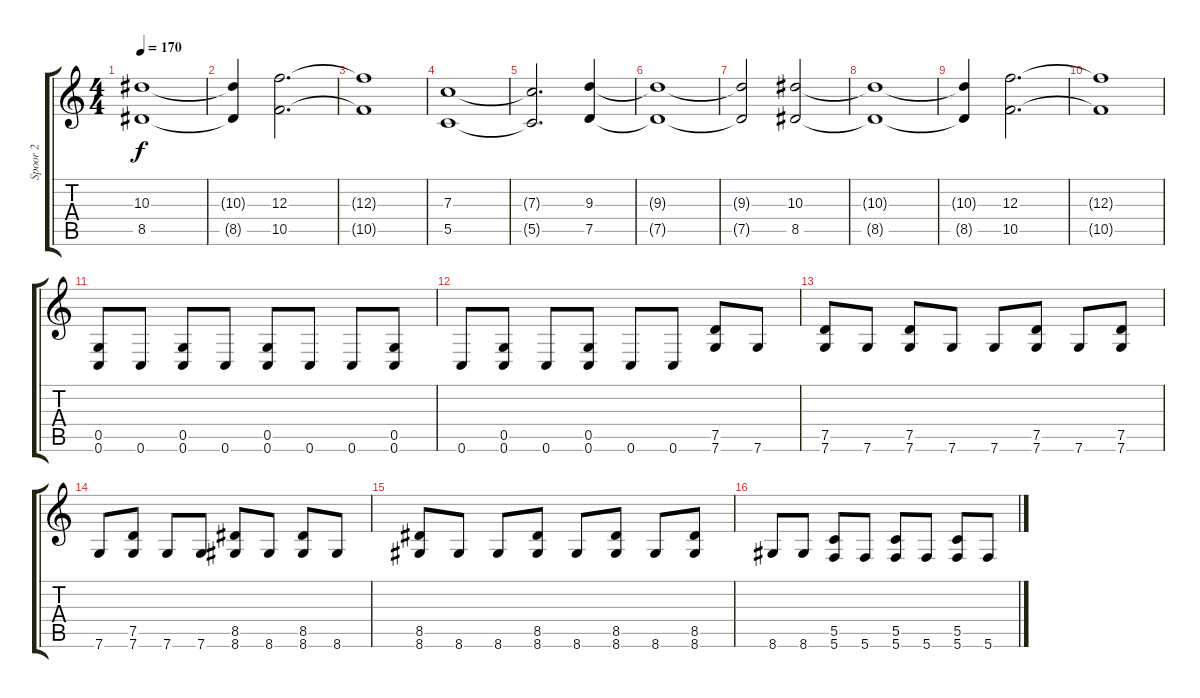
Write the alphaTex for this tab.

\track ("Spoor 2" "Spoor 2") {instrument distortionguitar}
\staff {score tabs}
\tuning (D4 A3 F3 C3 G2 C2) {hide}
\ts (4 4)
\tempo 170
\clef g2
\ks c
(10.3{t} 8.5{t}).1{dy f} |
(10.3{t} 8.5{t}).4 (12.3 10.5).2{d} |
(12.3{t} 10.5{t}).1 |
(7.3 5.5).1{volume 16 instrument distortionguitar} |
(7.3{t} 5.5{t}).2{d} (9.3 7.5).4 |
(9.3{t} 7.5{t}).1 |
(9.3{t} 7.5{t}).2 (10.3 8.5).2 |
(10.3{t} 8.5{t}).1 |
(10.3{t} 8.5{t}).4 (12.3 10.5).2{d} |
(12.3{t} 10.5{t}).1 |
(0.5 0.6).8{volume 13 instrument distortionguitar} 0.6.8 (0.5 0.6).8 0.6.8 (0.5 0.6).8 0.6.8 0.6.8 (0.5 0.6).8 |
0.6.8 (0.5 0.6).8 0.6.8 (0.5 0.6).8 0.6.8 0.6.8 (7.5 7.6).8 7.6.8 |
(7.5 7.6).8 7.6.8 (7.5 7.6).8 7.6.8 7.6.8 (7.5 7.6).8 7.6.8 (7.5 7.6).8 |
7.6.8 (7.5 7.6).8 7.6.8 7.6.8 (8.5 8.6).8 8.6.8 (8.5 8.6).8 8.6.8 |
(8.5 8.6).8 8.6.8 8.6.8 (8.5 8.6).8 8.6.8 (8.5 8.6).8 8.6.8 (8.5 8.6).8 |
8.6.8 8.6.8 (5.5 5.6).8 5.6.8 (5.5 5.6).8 5.6.8 (5.5 5.6).8 5.6.8
